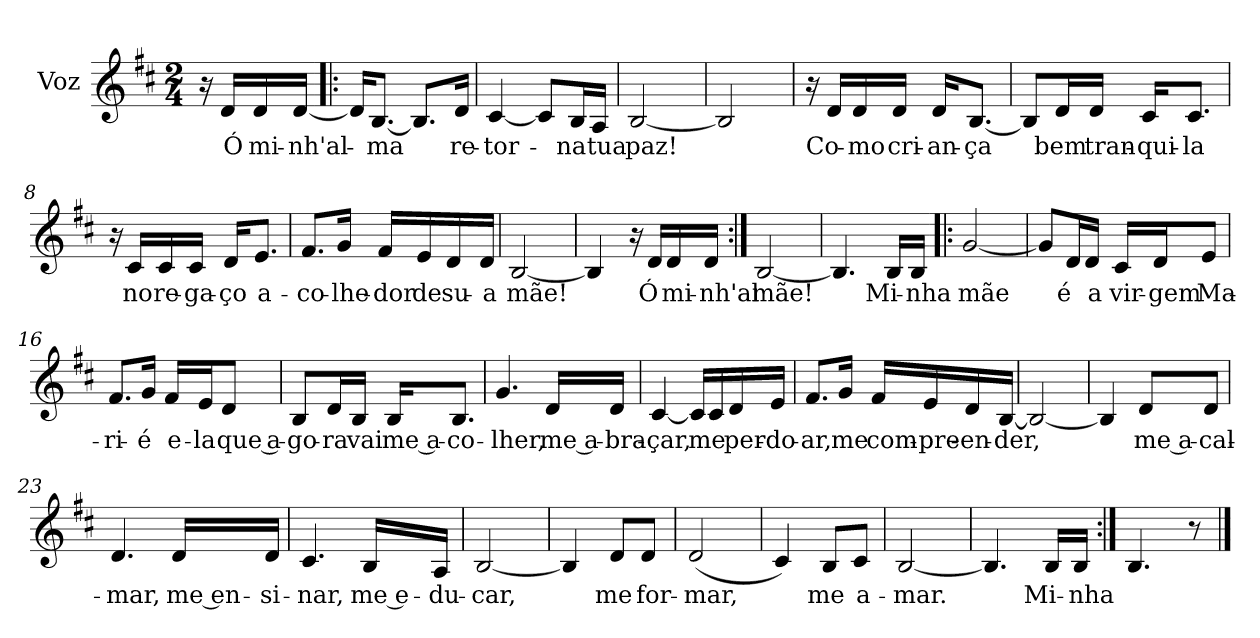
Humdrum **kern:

**kern	**text
*part1	*part1
*staff1	*staff1
*I"Voz	*
*I'Vo.	*
*clefG2	*
*k[f#c#]	*
*M2/4	*
*MM55	*
=1	=1
16r	.
!	!LO:LY:b
16d/LL	Ó
!	!LO:LY:b
16d/	mi-
!	!LO:LY:b
[16d/JJ	-nh'al-
=2!|:	=2!|:
16d/KL]	.
!	!LO:LY:b
[8.B/J	-ma
8.B/L]	.
!	!LO:LY:b
16d/Jk	re-
=3	=3
!	!LO:LY:b
[4c#/	-tor-
8c#/L]	.
!	!LO:LY:b
16B/L	-na
!	!LO:LY:b
16A/JJ	tua
=4	=4
!	!LO:LY:b
[2B/	paz!
=5	=5
2B/]	.
=6	=6
16r	.
!	!LO:LY:b
16d/LL	Co-
!	!LO:LY:b
16d/	-mo
!	!LO:LY:b
16d/JJ	cri-
!	!LO:LY:b
16d/KL	-an-
!	!LO:LY:b
[8.B/J	-ça
!!LO:LB:g=z
=7	=7
8B/L]	.
!	!LO:LY:b
16d/L	bem
!	!LO:LY:b
16d/JJ	tran-
!	!LO:LY:b
16c#/KL	-qui-
!	!LO:LY:b
8.c#/J	-la
=8	=8
16r	.
!	!LO:LY:b
16c#/LL	no
!	!LO:LY:b
16c#/	re-
!	!LO:LY:b
16c#/JJ	-ga-
!	!LO:LY:b
16d/KL	-ço
!	!LO:LY:b
8.e/J	a-
=9	=9
!	!LO:LY:b
8.f#/L	-co-
!	!LO:LY:b
16g/Jk	-lhe-
!	!LO:LY:b
16f#/LL	-dor
!	!LO:LY:b
16e/	de
!	!LO:LY:b
16d/	su-
!	!LO:LY:b
16d/JJ	-a
=10	=10
!	!LO:LY:b
[2B/	mãe!
=11	=11
4B/]	.
16r	.
!	!LO:LY:b
16d/LL	Ó
!	!LO:LY:b
16d/	mi-
!	!LO:LY:b
16d/JJ	-nh'al
!!LO:LB:g=z
=12:|!	=12:|!
!	!LO:LY:b
[2B/	mãe!
=13	=13
4.B/]	.
!	!LO:LY:b
16B/LL	Mi-
!	!LO:LY:b
16B/JJ	-nha
=14!|:	=14!|:
!	!LO:LY:b
[2g/	mãe
=15	=15
8g/L]	.
!	!LO:LY:b
16d/L	é
!	!LO:LY:b
16d/JJ	a
!	!LO:LY:b
16c#/LL	vir-
!	!LO:LY:b
16d/J	-gem
!	!LO:LY:b
8e/J	Ma-
=16	=16
!	!LO:LY:b
8.f#/L	-ri-
!	!LO:LY:b
16g/Jk	é
!	!LO:LY:b
16f#/LL	e-
!	!LO:LY:b
16e/J	-la
!	!LO:LY:b
8d/J	que a-
!!LO:LB:g=z
=17	=17
!	!LO:LY:b
8B/L	-go-
!	!LO:LY:b
16d/L	-ra
!	!LO:LY:b
16B/JJ	vai
!	!LO:LY:b
16B/KL	me a-
!	!LO:LY:b
8.B/J	-co-
=18	=18
!	!LO:LY:b
4.g/	-lher,
!	!LO:LY:b
16d/LL	me a-
!	!LO:LY:b
16d/JJ	-bra-
=19	=19
!	!LO:LY:b
[4c#/	-çar,
16c#/LL]	.
!	!LO:LY:b
16c#/	me
!	!LO:LY:b
16d/	per-
!	!LO:LY:b
16e/JJ	-do-
=20	=20
!	!LO:LY:b
8.f#/L	-ar,
!	!LO:LY:b
16g/Jk	me
!	!LO:LY:b
16f#/LL	com-
!	!LO:LY:b
16e/	-pre-
!	!LO:LY:b
16d/	-en-
!	!LO:LY:b
[16B/JJ	-der,
=21	=21
2B/_	.
!!LO:LB:g=z
=22	=22
4B/]	.
!	!LO:LY:b
8d/L	me a-
!	!LO:LY:b
8d/J	-cal-
=23	=23
!	!LO:LY:b
4.d/	-mar,
!	!LO:LY:b
16d/LL	me en-
!	!LO:LY:b
16d/JJ	-si-
=24	=24
!	!LO:LY:b
4.c#/	-nar,
!	!LO:LY:b
16B/LL	me e-
!	!LO:LY:b
16A/JJ	-du-
=25	=25
!	!LO:LY:b
[2B/	-car,
=26	=26
4B/]	.
!	!LO:LY:b
8d/L	me
!	!LO:LY:b
8d/J	for-
=27	=27
!	!LO:LY:b
(<2d/	-mar,
!!LO:LB:g=z
=28	=28
4c#/)	.
!	!LO:LY:b
8B/L	me
!	!LO:LY:b
8c#/J	a-
=29	=29
!	!LO:LY:b
[2B/	-mar.
=30	=30
4.B/]	.
!	!LO:LY:b
16B/LL	Mi-
!	!LO:LY:b
16B/JJ	-nha
=31:|!	=31:|!
4.B/	.
8r	.
==	==
*-	*-
